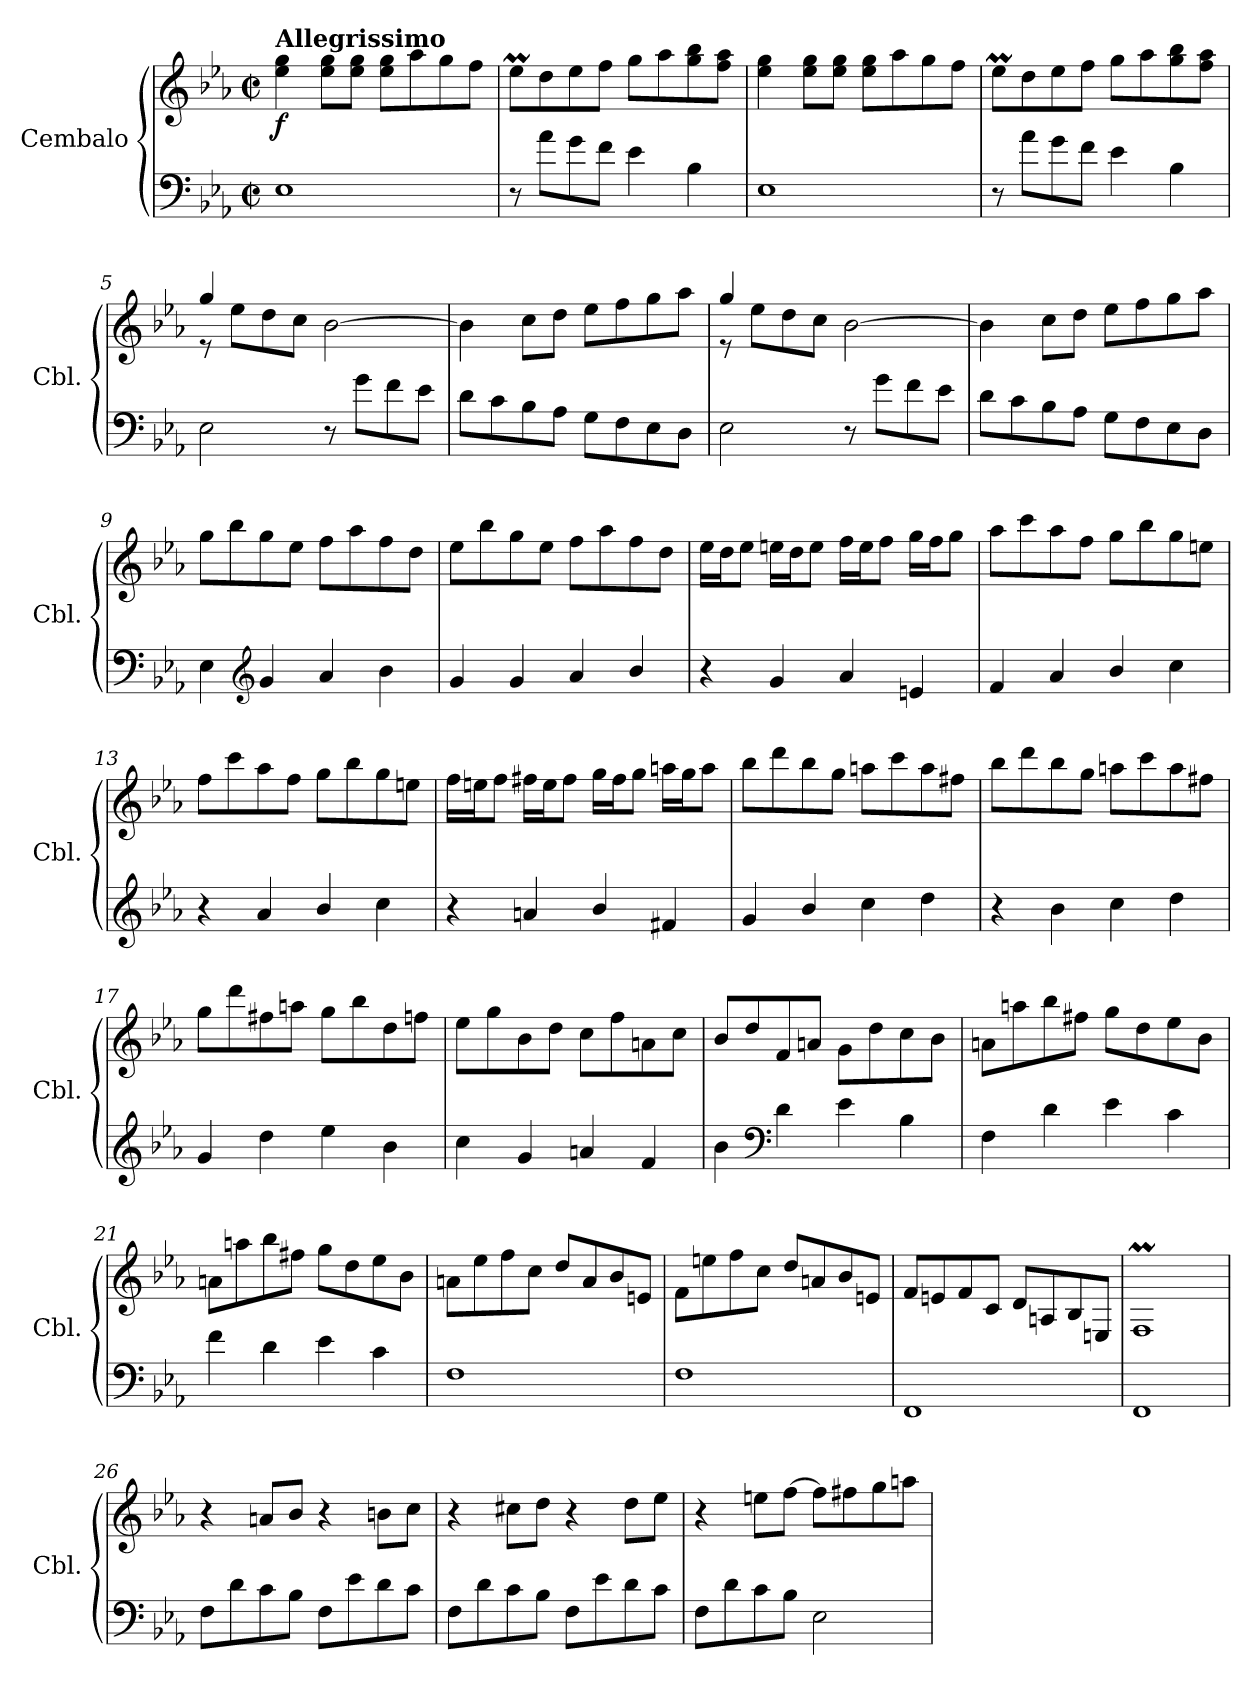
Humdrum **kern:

**kern	**kern	**dynam
*part1	*part1	*part1
*staff2	*staff1	*staff1/2
*I"Cembalo	*	*
*I'Cbl.	*	*
*clefF4	*clefG2	*
*k[b-e-a-]	*k[b-e-a-]	*
*M2/2	*M2/2	*
*met(c|)	*met(c|)	*
*MM184	*MM184	*
=1	=1	=1
!	!LO:TX:a:B:t=Allegrissimo	!
!	!	!LO:DY:b
1E-	4ee-\ 4gg\	f
.	8ee-\ 8gg\L	.
.	8ee-\ 8gg\J	.
.	8ee-\ 8gg\L	.
.	8aa-\	.
.	8gg\	.
.	8ff\J	.
=2	=2	=2
8r	8ee-M\L	.
8a-\L	8dd\	.
8g\	8ee-\	.
8f\J	8ff\J	.
4e-\	8gg\L	.
.	8aa-\	.
4B-\	8gg\ 8bb-\	.
.	8ff\ 8aa-\J	.
=3	=3	=3
1E-	4ee-\ 4gg\	.
.	8ee-\ 8gg\L	.
.	8ee-\ 8gg\J	.
.	8ee-\ 8gg\L	.
.	8aa-\	.
.	8gg\	.
.	8ff\J	.
=4	=4	=4
8r	8ee-M\L	.
8a-\L	8dd\	.
8g\	8ee-\	.
8f\J	8ff\J	.
4e-\	8gg\L	.
.	8aa-\	.
4B-\	8gg\ 8bb-\	.
.	8ff\ 8aa-\J	.
!!LO:LB:g=z
=5	=5	=5
*	*^	*
2E-\	8re	4gg/	.
.	8ee-\L	.	.
.	8dd\	2.ryy	.
.	8cc\J	.	.
8r	[2b-\	.	.
8g\L	.	.	.
8f\	.	.	.
8e-\J	.	.	.
*	*v	*v	*
=6	=6	=6
8d\L	4b-\]	.
8c\	.	.
8B-\	8cc\L	.
8A-\J	8dd\J	.
8G\L	8ee-\L	.
8F\	8ff\	.
8E-\	8gg\	.
8D\J	8aa-\J	.
=7	=7	=7
*	*^	*
2E-\	8re	4gg/	.
.	8ee-\L	.	.
.	8dd\	2.ryy	.
.	8cc\J	.	.
8r	[2b-\	.	.
8g\L	.	.	.
8f\	.	.	.
8e-\J	.	.	.
*	*v	*v	*
=8	=8	=8
8d\L	4b-\]	.
8c\	.	.
8B-\	8cc\L	.
8A-\J	8dd\J	.
8G\L	8ee-\L	.
8F\	8ff\	.
8E-\	8gg\	.
8D\J	8aa-\J	.
=9	=9	=9
4E-\	8gg\L	.
.	8bb-\	.
*clefG2	*	*
4g/	8gg\	.
.	8ee-\J	.
4a-/	8ff\L	.
.	8aa-\	.
4b-\	8ff\	.
.	8dd\J	.
!!LO:LB:g=z
=10	=10	=10
4g/	8ee-\L	.
.	8bb-\	.
4g/	8gg\	.
.	8ee-\J	.
4a-/	8ff\L	.
.	8aa-\	.
4b-/	8ff\	.
.	8dd\J	.
=11	=11	=11
4r	16ee-\LL	.
.	16dd\J	.
.	8ee-\J	.
4g/	16een\LL	.
.	16dd\J	.
.	8ee\J	.
4a-/	16ff\LL	.
.	16ee\J	.
.	8ff\J	.
4en/	16gg\LL	.
.	16ff\J	.
.	8gg\J	.
=12	=12	=12
4f/	8aa-\L	.
.	8ccc\	.
4a-/	8aa-\	.
.	8ff\J	.
4b-/	8gg\L	.
.	8bb-\	.
4cc\	8gg\	.
.	8een\J	.
=13	=13	=13
4r	8ff\L	.
.	8ccc\	.
4a-/	8aa-\	.
.	8ff\J	.
4b-/	8gg\L	.
.	8bb-\	.
4cc\	8gg\	.
.	8een\J	.
!!LO:LB:g=z
=14	=14	=14
4r	16ff\LL	.
.	16een\J	.
.	8ff\J	.
4an/	16ff#X\LL	.
.	16ee\J	.
.	8ff#\J	.
4b-/	16gg\LL	.
.	16ff#\J	.
.	8gg\J	.
4f#X/	16aan\LL	.
.	16gg\J	.
.	8aa\J	.
=15	=15	=15
4g/	8bb-\L	.
.	8ddd\	.
4b-/	8bb-\	.
.	8gg\J	.
4cc\	8aan\L	.
.	8ccc\	.
4dd\	8aa\	.
.	8ff#X\J	.
=16	=16	=16
4r	8bb-\L	.
.	8ddd\	.
4b-\	8bb-\	.
.	8gg\J	.
4cc\	8aan\L	.
.	8ccc\	.
4dd\	8aa\	.
.	8ff#X\J	.
!!LO:LB:g=z
=17	=17	=17
4g/	8gg\L	.
.	8ddd\	.
4dd\	8ff#X\	.
.	8aan\J	.
4ee-\	8gg\L	.
.	8bb-\	.
4b-\	8dd\	.
.	8ffn\J	.
=18	=18	=18
4cc\	8ee-\L	.
.	8gg\	.
4g/	8b-\	.
.	8dd\J	.
4an/	8cc\L	.
.	8ff\	.
4f/	8an\	.
.	8cc\J	.
=19	=19	=19
4b-\	8b-/L	.
.	8dd/	.
*clefF4	*	*
4d\	8f/	.
.	8an/J	.
4e-\	8g\L	.
.	8dd\	.
4B-\	8cc\	.
.	8b-\J	.
=20	=20	=20
4F\	8an\L	.
.	8aan\	.
4d\	8bb-\	.
.	8ff#X\J	.
4e-\	8gg\L	.
.	8dd\	.
4c\	8ee-\	.
.	8b-\J	.
!!LO:PB:g=z
=21	=21	=21
4f\	8an\L	.
.	8aan\	.
4d\	8bb-\	.
.	8ff#X\J	.
4e-\	8gg\L	.
.	8dd\	.
4c\	8ee-\	.
.	8b-\J	.
=22	=22	=22
1F	8an\L	.
.	8ee-\	.
.	8ff\	.
.	8cc\J	.
.	8dd/L	.
.	8a/	.
.	8b-/	.
.	8en/J	.
=23	=23	=23
1F	8f\L	.
.	8een\	.
.	8ff\	.
.	8cc\J	.
.	8dd/L	.
.	8an/	.
.	8b-/	.
.	8en/J	.
=24	=24	=24
1FF	8f/L	.
.	8en/	.
.	8f/	.
.	8c/J	.
.	8d/L	.
.	8An/	.
.	8B-/	.
.	8En/J	.
=25	=25	=25
1FF	1FM	.
!!LO:LB:g=z
=26	=26	=26
8F\L	4r	.
8d\	.	.
8c\	8an/L	.
8B-\J	8b-/J	.
8F\L	4r	.
8e-\	.	.
8d\	8bn\L	.
8c\J	8cc\J	.
=27	=27	=27
8F\L	4r	.
8d\	.	.
8c\	8cc#X\L	.
8B-\J	8dd\J	.
8F\L	4r	.
8e-\	.	.
8d\	8dd\L	.
8c\J	8ee-\J	.
=28	=28	=28
8F\L	4r	.
8d\	.	.
8c\	8een\L	.
8B-\J	[8ff\J	.
2E-\	8ff\L]	.
.	8ff#X\	.
.	8gg\	.
.	8aan\J	.
=	=	=
*-	*-	*-
